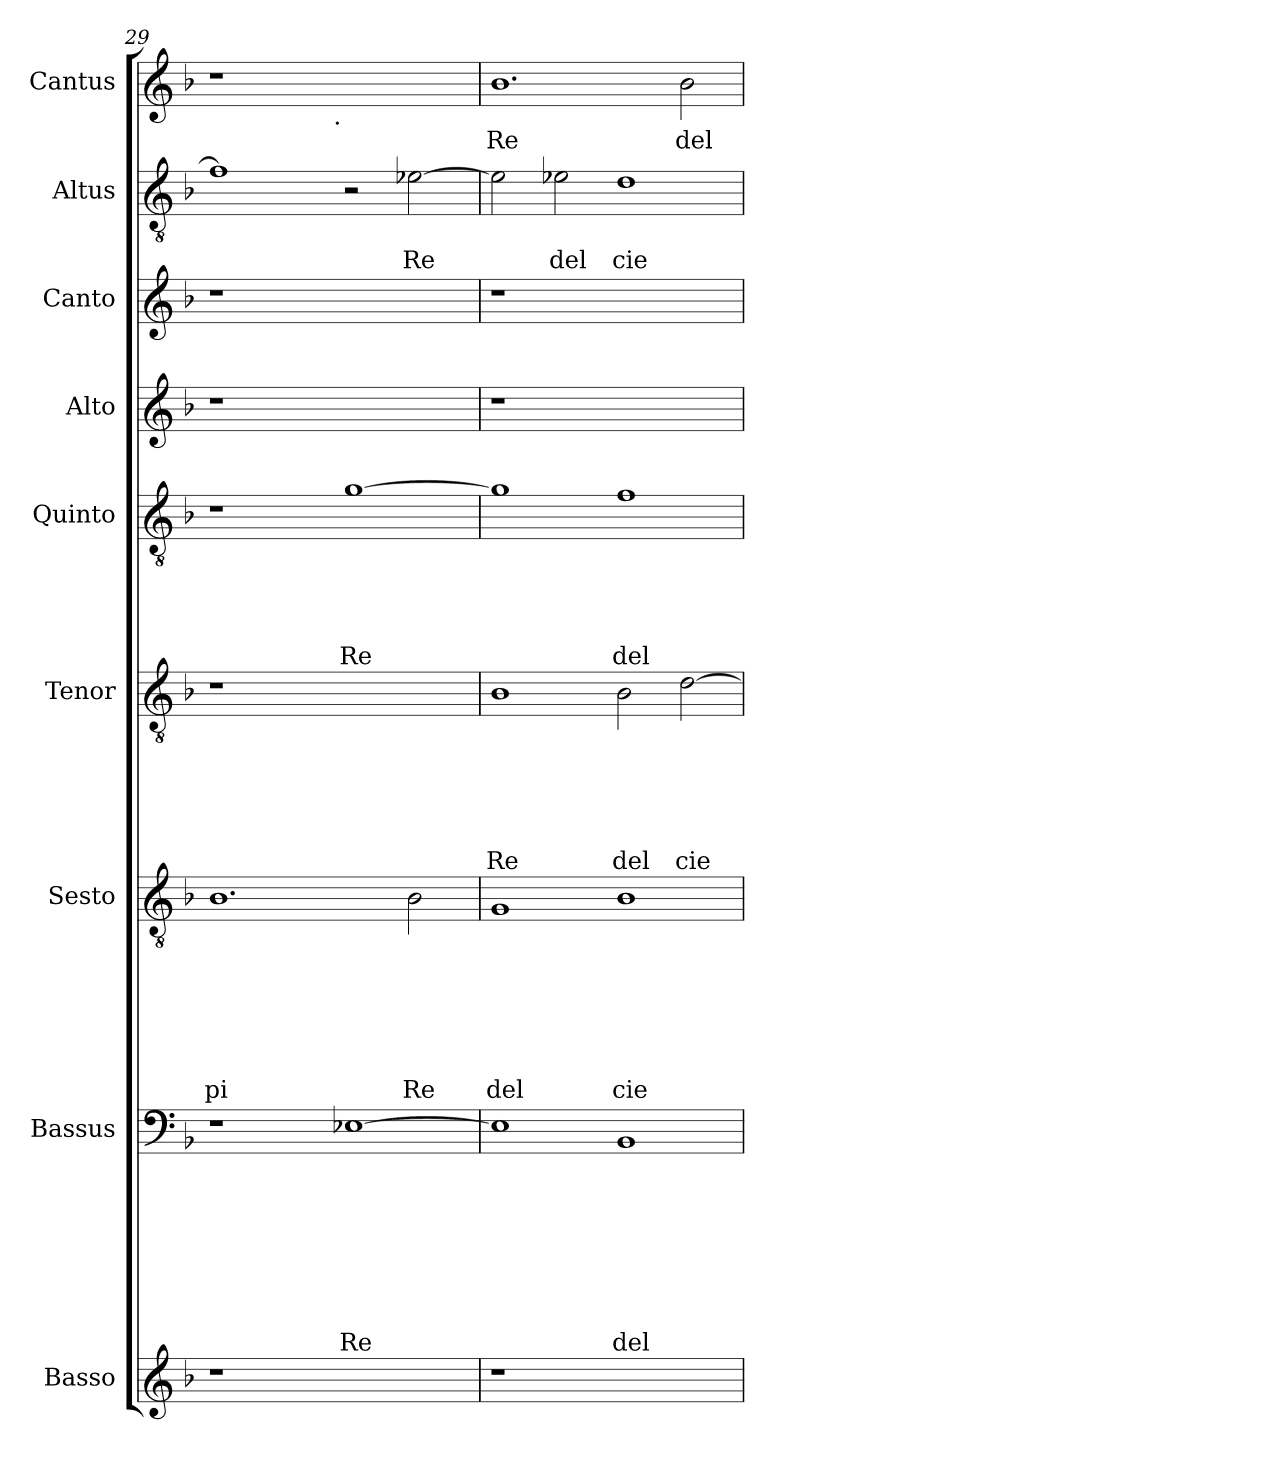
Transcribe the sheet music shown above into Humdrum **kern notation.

**kern	**kern	**text	**text	**text	**text	**text	**text	**text	**text	**kern	**text	**text	**text	**text	**text	**text	**text	**kern	**text	**text	**text	**text	**text	**text	**kern	**text	**text	**text	**text	**text	**kern	**kern	**kern	**text	**text	**kern	**text
*part9	*part8	*part8	*part8	*part8	*part8	*part8	*part8	*part8	*part8	*part7	*part7	*part7	*part7	*part7	*part7	*part7	*part7	*part6	*part6	*part6	*part6	*part6	*part6	*part6	*part5	*part5	*part5	*part5	*part5	*part5	*part4	*part3	*part2	*part2	*part2	*part1	*part1
*staff9	*staff8	*staff8	*staff8	*staff8	*staff8	*staff8	*staff8	*staff8	*staff8	*staff7	*staff7	*staff7	*staff7	*staff7	*staff7	*staff7	*staff7	*staff6	*staff6	*staff6	*staff6	*staff6	*staff6	*staff6	*staff5	*staff5	*staff5	*staff5	*staff5	*staff5	*staff4	*staff3	*staff2	*staff2	*staff2	*staff1	*staff1
*I"Basso	*I"Bassus	*	*	*	*	*	*	*	*	*I"Sesto	*	*	*	*	*	*	*	*I"Tenor	*	*	*	*	*	*	*I"Quinto	*	*	*	*	*	*I"Alto	*I"Canto	*I"Altus	*	*	*I"Cantus	*
*	*	*	*	*	*	*	*	*	*	*I'Sesto	*	*	*	*	*	*	*	*I'Tenor	*	*	*	*	*	*	*I'Quinto	*	*	*	*	*	*I'Alto	*I'Canto	*I'Altus	*	*	*I'Cantus	*
*clefG2	*clefF4	*	*	*	*	*	*	*	*	*clefGv2	*	*	*	*	*	*	*	*clefGv2	*	*	*	*	*	*	*clefGv2	*	*	*	*	*	*clefG2	*clefG2	*clefGv2	*	*	*clefG2	*
*k[b-]	*k[b-]	*	*	*	*	*	*	*	*	*k[b-]	*	*	*	*	*	*	*	*k[b-]	*	*	*	*	*	*	*k[b-]	*	*	*	*	*	*k[b-]	*k[b-]	*k[b-]	*	*	*k[b-]	*
*F:	*F:	*	*	*	*	*	*	*	*	*F:	*	*	*	*	*	*	*	*F:	*	*	*	*	*	*	*F:	*	*	*	*	*	*F:	*F:	*F:	*	*	*F:	*
=29	=29	=29	=29	=29	=29	=29	=29	=29	=29	=29	=29	=29	=29	=29	=29	=29	=29	=29	=29	=29	=29	=29	=29	=29	=29	=29	=29	=29	=29	=29	=29	=29	=29	=29	=29	=29	=29
!	!	!	!	!	!	!	!	!	!	!	!	!	!	!	!	!	!LO:LY:b	!	!	!	!	!	!	!	!	!	!	!	!	!	!	!	!	!	!	!	!
*	*	*	*	*	*	*	*	*	*	*	*	*	*	*	*	*	*	*	*	*	*	*	*	*	*	*	*	*	*	*	*	*	*	*	*	*^	*
1r	1r	.	.	.	.	.	.	.	.	1.B-	.	.	.	.	.	.	pi	1r	.	.	.	.	.	.	1r	.	.	.	.	.	1r	1r	1f]	.	.	1r	2ryy	.
.	.	.	.	.	.	.	.	.	.	.	.	.	.	.	.	.	.	.	.	.	.	.	.	.	.	.	.	.	.	.	.	.	.	.	.	.	4...ryy	.
!	!	!	!	!	!	!	!	!	!	!	!	!	!	!	!	!	!	!	!	!	!	!	!	!	!	!	!	!	!	!	!	!	!	!	!	!	!LO:TX:b:t=.	!
.	.	.	.	.	.	.	.	.	.	.	.	.	.	.	.	.	.	.	.	.	.	.	.	.	.	.	.	.	.	.	.	.	.	.	.	.	1ryy	.
!	!	!	!	!	!	!	!	!	!LO:LY:b	!	!	!	!	!	!	!	!	!	!	!	!	!	!	!	!	!	!	!	!	!LO:LY:b	!	!	!	!	!	!	!	!
1ryy	[>1E-X	.	.	.	.	.	.	.	Re	.	.	.	.	.	.	.	.	1ryy	.	.	.	.	.	.	[>1g	.	.	.	.	Re	1ryy	1ryy	2r	.	.	1ryy	.	.
!	!	!	!	!	!	!	!	!	!	!	!	!	!	!	!	!	!LO:LY:b	!	!	!	!	!	!	!	!	!	!	!	!	!	!	!	!	!	!LO:LY:b	!	!	!
.	.	.	.	.	.	.	.	.	.	2B-\	.	.	.	.	.	.	Re	.	.	.	.	.	.	.	.	.	.	.	.	.	.	.	[>2e-X\	.	Re	.	.	.
.	.	.	.	.	.	.	.	.	.	.	.	.	.	.	.	.	.	.	.	.	.	.	.	.	.	.	.	.	.	.	.	.	.	.	.	.	32ryy	.
=30	=30	=30	=30	=30	=30	=30	=30	=30	=30	=30	=30	=30	=30	=30	=30	=30	=30	=30	=30	=30	=30	=30	=30	=30	=30	=30	=30	=30	=30	=30	=30	=30	=30	=30	=30	=30	=30	=30
!	!	!	!	!	!	!	!	!	!	!	!	!	!	!	!	!	!LO:LY:b	!	!	!	!	!	!	!LO:LY:b	!	!	!	!	!	!	!	!	!	!	!	!	!	!LO:LY:b
*	*	*	*	*	*	*	*	*	*	*	*	*	*	*	*	*	*	*	*	*	*	*	*	*	*	*	*	*	*	*	*	*	*	*	*	*v	*v	*
1r	1E-]	.	.	.	.	.	.	.	.	1G	.	.	.	.	.	.	del	1B-	.	.	.	.	.	Re	1g]	.	.	.	.	.	1r	1r	2e-\]	.	.	1.b-	Re
!	!	!	!	!	!	!	!	!	!	!	!	!	!	!	!	!	!	!	!	!	!	!	!	!	!	!	!	!	!	!	!	!	!	!	!LO:LY:b	!	!
.	.	.	.	.	.	.	.	.	.	.	.	.	.	.	.	.	.	.	.	.	.	.	.	.	.	.	.	.	.	.	.	.	2e-X\	.	del	.	.
!	!	!	!	!	!	!	!	!	!LO:LY:b	!	!	!	!	!	!	!	!LO:LY:b	!	!	!	!	!	!	!LO:LY:b	!	!	!	!	!	!LO:LY:b	!	!	!	!	!LO:LY:b	!	!
1ryy	1BB-	.	.	.	.	.	.	.	del	1B-	.	.	.	.	.	.	cie	2B-\	.	.	.	.	.	del	1f	.	.	.	.	del	1ryy	1ryy	1d	.	cie	.	.
!	!	!	!	!	!	!	!	!	!	!	!	!	!	!	!	!	!	!	!	!	!	!	!	!LO:LY:b	!	!	!	!	!	!	!	!	!	!	!	!	!LO:LY:b
.	.	.	.	.	.	.	.	.	.	.	.	.	.	.	.	.	.	[>2d\	.	.	.	.	.	cie	.	.	.	.	.	.	.	.	.	.	.	2b-\	del
=	=	=	=	=	=	=	=	=	=	=	=	=	=	=	=	=	=	=	=	=	=	=	=	=	=	=	=	=	=	=	=	=	=	=	=	=	=
*-	*-	*-	*-	*-	*-	*-	*-	*-	*-	*-	*-	*-	*-	*-	*-	*-	*-	*-	*-	*-	*-	*-	*-	*-	*-	*-	*-	*-	*-	*-	*-	*-	*-	*-	*-	*-	*-
